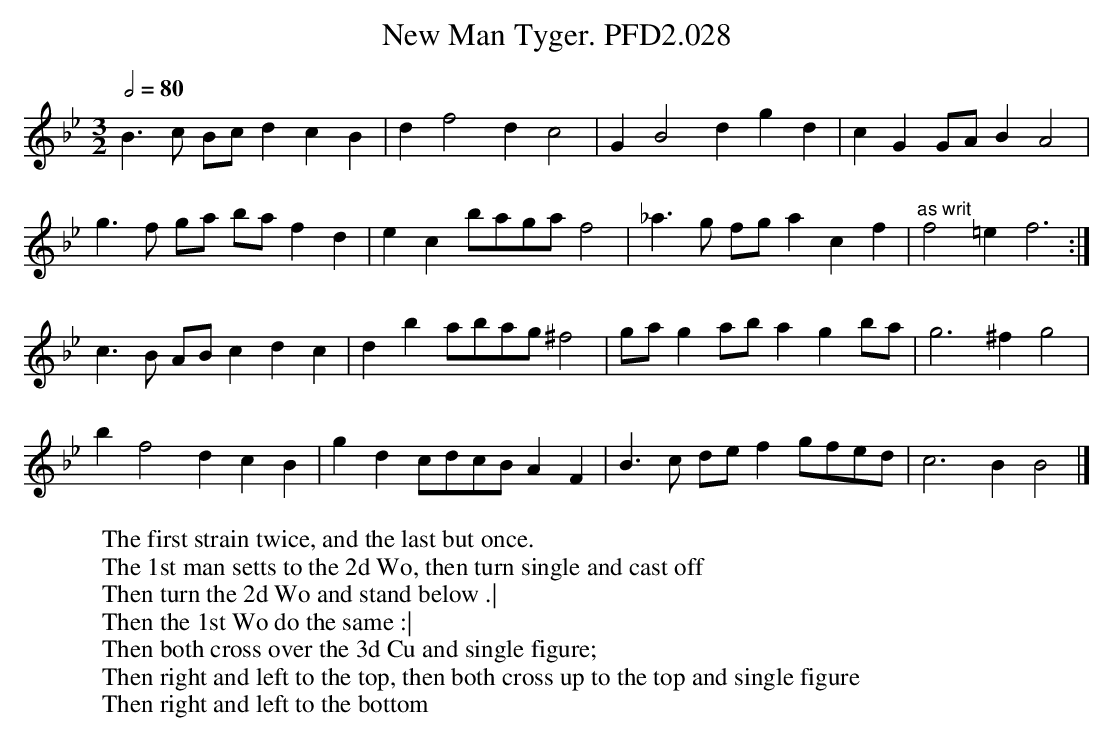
X:1
T:New Man Tyger. PFD2.028
M:3/2
L:1/8
Q:1/2=80
W:The first strain twice, and the last but once.
W:The 1st man setts to the 2d Wo, then turn single and cast off
W:Then turn the 2d Wo and stand below .|
W:Then the 1st Wo do the same :|
W:Then both cross over the 3d Cu and single figure;
W:Then right and left to the top, then both cross up to the top and single figure
W:Then right and left to the bottom
K:Bb
B3c Bcd2 c2B2|d2f4d2 c4|G2B4d2 g2d2|c2G2 GA B2 A4|
g3f ga ba f2d2|e2c2 baga f4|_a3g fga2 c2f2|"as writ"f4 =e2 f6:|
c3B ABc2 d2c2|d2b2 abag ^f4|gag2 aba2 g2ba|g6 ^f2g4|
b2f4d2 c2B2|g2d2 cdcB A2F2|B3c def2 gfed|c6 B2B4|]
